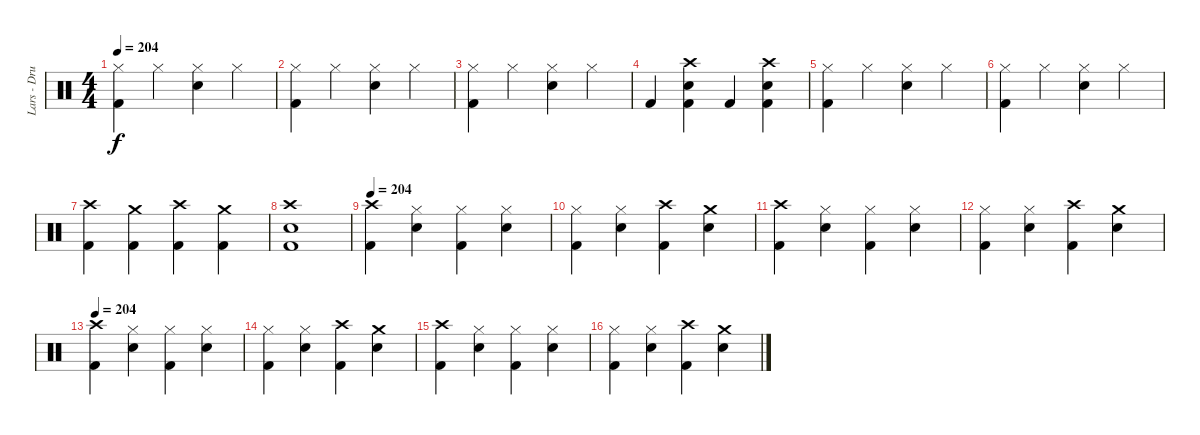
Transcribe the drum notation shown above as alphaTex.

\track ("Lars - Drums" "Lars - Dru") {instrument percussion}
\staff {score}
\articulation defaults
\ts (4 4)
\tempo 204
\clef neutral
\ks c
("Hi-Hat (closed)" "Kick (hit) 2").4{dy f} "Hi-Hat (closed)".4 ("Hi-Hat (closed)" "Electric Snare (hit)").4 "Hi-Hat (closed)".4 |
("Hi-Hat (closed)" "Kick (hit) 2").4 "Hi-Hat (closed)".4 ("Hi-Hat (closed)" "Electric Snare (hit)").4 "Hi-Hat (closed)".4 |
("Hi-Hat (closed)" "Kick (hit) 2").4 "Hi-Hat (closed)".4 ("Hi-Hat (closed)" "Electric Snare (hit)").4 "Hi-Hat (closed)".4 |
"Kick (hit) 2".4 ("Crash high (hit)" "Electric Snare (hit)" "Kick (hit) 2").4 "Kick (hit) 2".4 ("Crash high (hit)" "Electric Snare (hit)" "Kick (hit) 2").4 |
("Hi-Hat (closed)" "Kick (hit) 2").4 "Hi-Hat (closed)".4 ("Hi-Hat (closed)" "Electric Snare (hit)").4 "Hi-Hat (closed)".4 |
("Hi-Hat (closed)" "Kick (hit) 2").4 "Hi-Hat (closed)".4 ("Hi-Hat (closed)" "Electric Snare (hit)").4 "Hi-Hat (closed)".4 |
("Crash high (hit)" "Kick (hit) 2").4 ("Crash medium (hit)" "Kick (hit) 2").4 ("Crash high (hit)" "Kick (hit) 2").4 ("Crash medium (hit)" "Kick (hit) 2").4 |
("Crash high (hit)" "Electric Snare (hit)" "Kick (hit) 2").1 |
\tempo 204
("Crash high (hit)" "Kick (hit) 2").4 ("Hi-Hat (closed)" "Electric Snare (hit)").4 ("Hi-Hat (closed)" "Kick (hit) 2").4 ("Hi-Hat (closed)" "Electric Snare (hit)").4 |
("Hi-Hat (closed)" "Kick (hit) 2").4 ("Hi-Hat (closed)" "Electric Snare (hit)").4 ("Crash high (hit)" "Kick (hit) 2").4 ("Crash medium (hit)" "Electric Snare (hit)").4 |
("Crash high (hit)" "Kick (hit) 2").4 ("Hi-Hat (closed)" "Electric Snare (hit)").4 ("Hi-Hat (closed)" "Kick (hit) 2").4 ("Hi-Hat (closed)" "Electric Snare (hit)").4 |
("Hi-Hat (closed)" "Kick (hit) 2").4 ("Hi-Hat (closed)" "Electric Snare (hit)").4 ("Crash high (hit)" "Kick (hit) 2").4 ("Crash medium (hit)" "Electric Snare (hit)").4 |
\tempo 204
("Crash high (hit)" "Kick (hit) 2").4 ("Hi-Hat (closed)" "Electric Snare (hit)").4 ("Hi-Hat (closed)" "Kick (hit) 2").4 ("Hi-Hat (closed)" "Electric Snare (hit)").4 |
("Hi-Hat (closed)" "Kick (hit) 2").4 ("Hi-Hat (closed)" "Electric Snare (hit)").4 ("Crash high (hit)" "Kick (hit) 2").4 ("Crash medium (hit)" "Electric Snare (hit)").4 |
("Crash high (hit)" "Kick (hit) 2").4 ("Hi-Hat (closed)" "Electric Snare (hit)").4 ("Hi-Hat (closed)" "Kick (hit) 2").4 ("Hi-Hat (closed)" "Electric Snare (hit)").4 |
("Hi-Hat (closed)" "Kick (hit) 2").4 ("Hi-Hat (closed)" "Electric Snare (hit)").4 ("Crash high (hit)" "Kick (hit) 2").4 ("Crash medium (hit)" "Electric Snare (hit)").4
